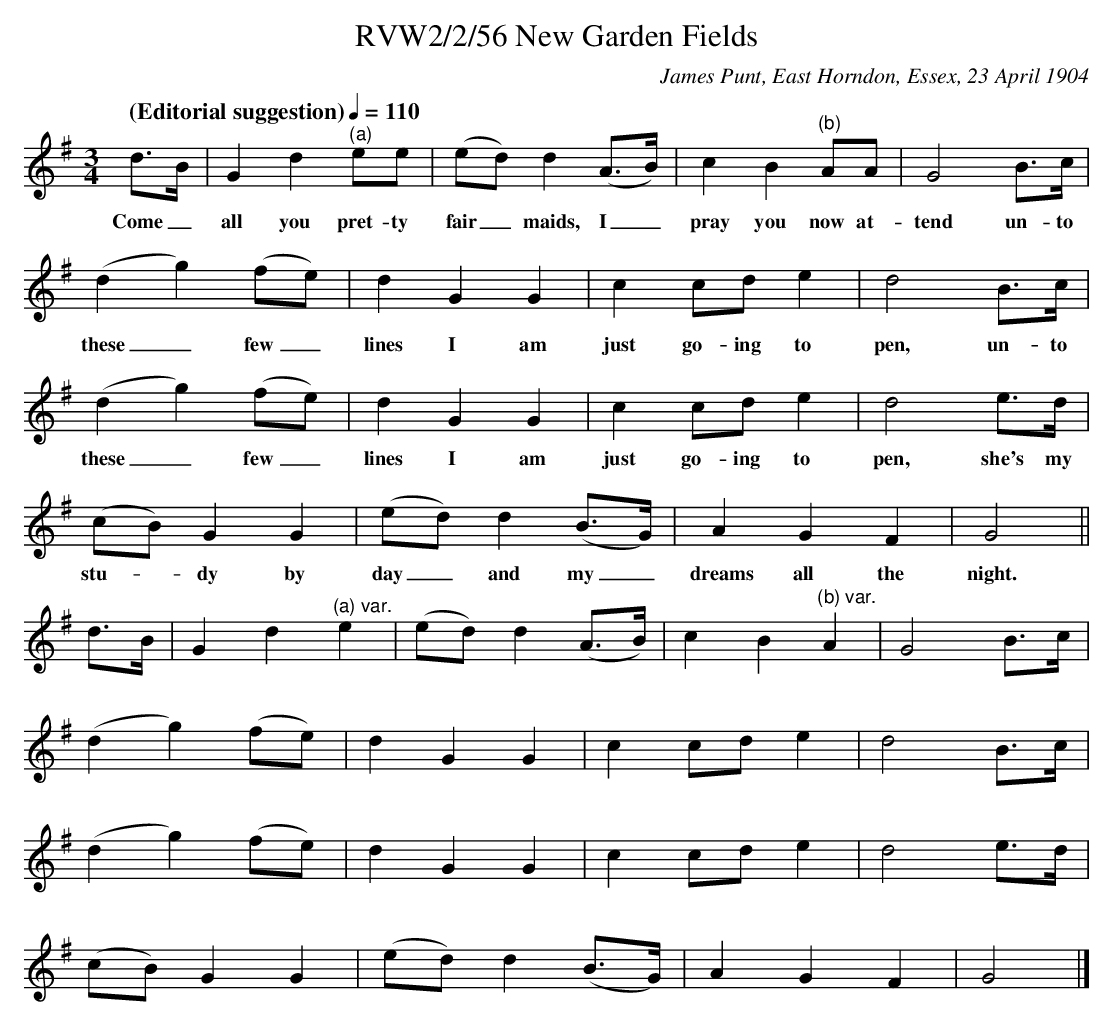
X:1
T:RVW2/2/56 New Garden Fields
C: James Punt, East Horndon, Essex, 23 April 1904
L:1/8
Q: "(Editorial suggestion)" 1/4=110
M:3/4
K:G
d3/2B/2 | G2 d2 "^(a)"ee | (ed) d2 (A3/2B/2) |c2 B2 "^(b)"AA | G4 B3/2c/2 |
w: Come_ all you pret-ty fair_ maids, I_ pray you now at-tend un-to
(d2 g2) (fe) | d2 G2 G2 | c2 cd e2 | d4 B3/2c/2 |
w: these_ few_ lines I am just go-ing to pen, un-to
(d2 g2) (fe) | d2 G2 G2 | c2 cd e2 | d4 e3/2d/2 |
w: these_ few_ lines I am just go-ing to pen, she's my
(cB) G2 G2 | (ed) d2 (B3/2G/2) | A2 G2 F2 | G4 ||
w: stu-*dy by day_ and my_ dreams all the night.
d3/2B/2 | G2 d2 "^(a) var."e2 | (ed) d2 (A3/2B/2) |c2 B2 "^(b) var."A2 | G4 B3/2c/2 |
(d2 g2) (fe) | d2 G2 G2 | c2 cd e2 | d4 B3/2c/2 |
(d2 g2) (fe) | d2 G2 G2 | c2 cd e2 | d4 e3/2d/2 |
(cB) G2 G2 | (ed) d2 (B3/2G/2) | A2 G2 F2 | G4 |]
